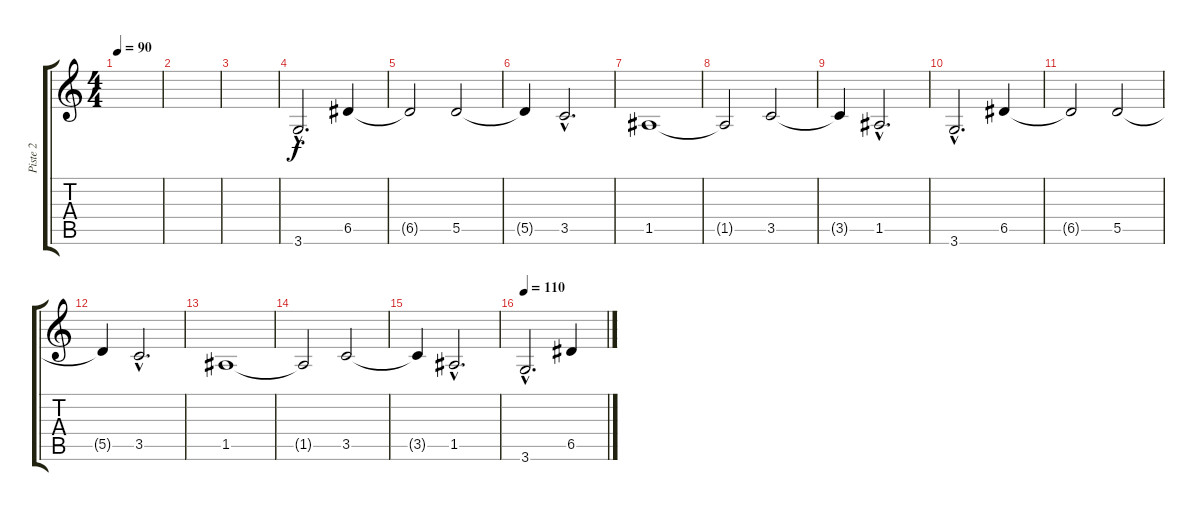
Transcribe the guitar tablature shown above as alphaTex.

\track ("Piste 2" "Piste 2") {instrument distortionguitar}
\staff {score tabs}
\tuning (E4 B3 G3 D3 A2 E2) {hide}
\ts (4 4)
\tempo 90
\clef g2
\ks c
|
|
|
3.6{hac}.2{d} 6.5.4 |
6.5{t}.2 5.5.2 |
5.5{t}.4 3.5{hac}.2{d} |
1.5.1 |
1.5{t}.2 3.5.2 |
3.5{t}.4 1.5{hac}.2{d} |
3.6{hac}.2{d} 6.5.4 |
6.5{t}.2 5.5.2 |
5.5{t}.4 3.5{hac}.2{d} |
1.5.1 |
1.5{t}.2 3.5.2 |
3.5{t}.4 1.5{hac}.2{d} |
\tempo 110
3.6{hac}.2{d} 6.5.4
